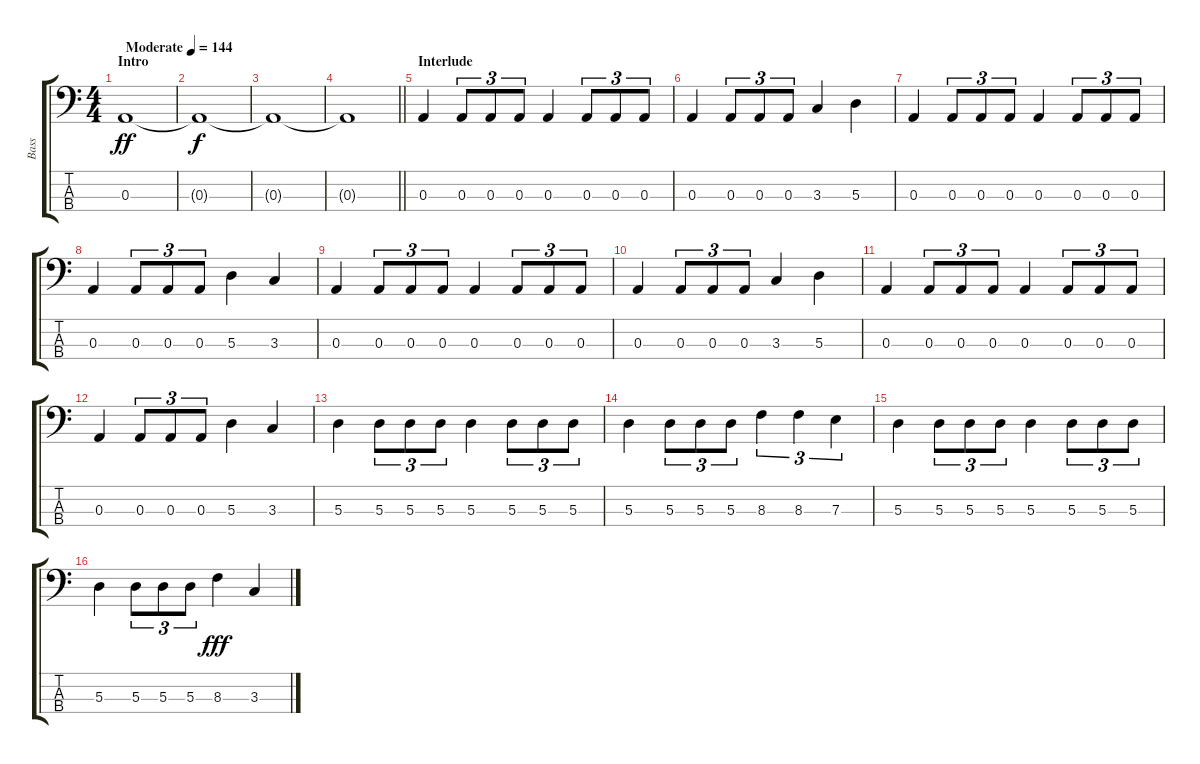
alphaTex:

\track ("Bass" "Bass") {instrument electricbassfinger}
\staff {score tabs}
\tuning (G2 D2 A1 E1) {hide}
\ts (4 4)
\section ("" "Intro")
\tempo (144 "Moderate")
\clef f4
\ks c
0.3.1{dy ff instrument electricbassfinger} |
0.3{t}.1{dy f} |
0.3{t}.1 |
\barLineRight lightlight
0.3{t}.1 |
\section ("" "Interlude")
0.3.4 0.3.8{tu (3 2)} 0.3.8{tu (3 2)} 0.3.8{tu (3 2)} 0.3.4 0.3.8{tu (3 2)} 0.3.8{tu (3 2)} 0.3.8{tu (3 2)} |
0.3.4 0.3.8{tu (3 2)} 0.3.8{tu (3 2)} 0.3.8{tu (3 2)} 3.3.4 5.3.4 |
0.3.4 0.3.8{tu (3 2)} 0.3.8{tu (3 2)} 0.3.8{tu (3 2)} 0.3.4 0.3.8{tu (3 2)} 0.3.8{tu (3 2)} 0.3.8{tu (3 2)} |
0.3.4 0.3.8{tu (3 2)} 0.3.8{tu (3 2)} 0.3.8{tu (3 2)} 5.3.4 3.3.4 |
0.3.4 0.3.8{tu (3 2)} 0.3.8{tu (3 2)} 0.3.8{tu (3 2)} 0.3.4 0.3.8{tu (3 2)} 0.3.8{tu (3 2)} 0.3.8{tu (3 2)} |
0.3.4 0.3.8{tu (3 2)} 0.3.8{tu (3 2)} 0.3.8{tu (3 2)} 3.3.4 5.3.4 |
0.3.4 0.3.8{tu (3 2)} 0.3.8{tu (3 2)} 0.3.8{tu (3 2)} 0.3.4 0.3.8{tu (3 2)} 0.3.8{tu (3 2)} 0.3.8{tu (3 2)} |
0.3.4 0.3.8{tu (3 2)} 0.3.8{tu (3 2)} 0.3.8{tu (3 2)} 5.3.4 3.3.4 |
5.3.4 5.3.8{tu (3 2)} 5.3.8{tu (3 2)} 5.3.8{tu (3 2)} 5.3.4 5.3.8{tu (3 2)} 5.3.8{tu (3 2)} 5.3.8{tu (3 2)} |
5.3.4 5.3.8{tu (3 2)} 5.3.8{tu (3 2)} 5.3.8{tu (3 2)} 8.3.4{tu (3 2)} 8.3.4{tu (3 2)} 7.3.4{tu (3 2)} |
5.3.4 5.3.8{tu (3 2)} 5.3.8{tu (3 2)} 5.3.8{tu (3 2)} 5.3.4 5.3.8{tu (3 2)} 5.3.8{tu (3 2)} 5.3.8{tu (3 2)} |
5.3.4 5.3.8{tu (3 2)} 5.3.8{tu (3 2)} 5.3.8{tu (3 2)} 8.3.4{dy fff} 3.3.4
